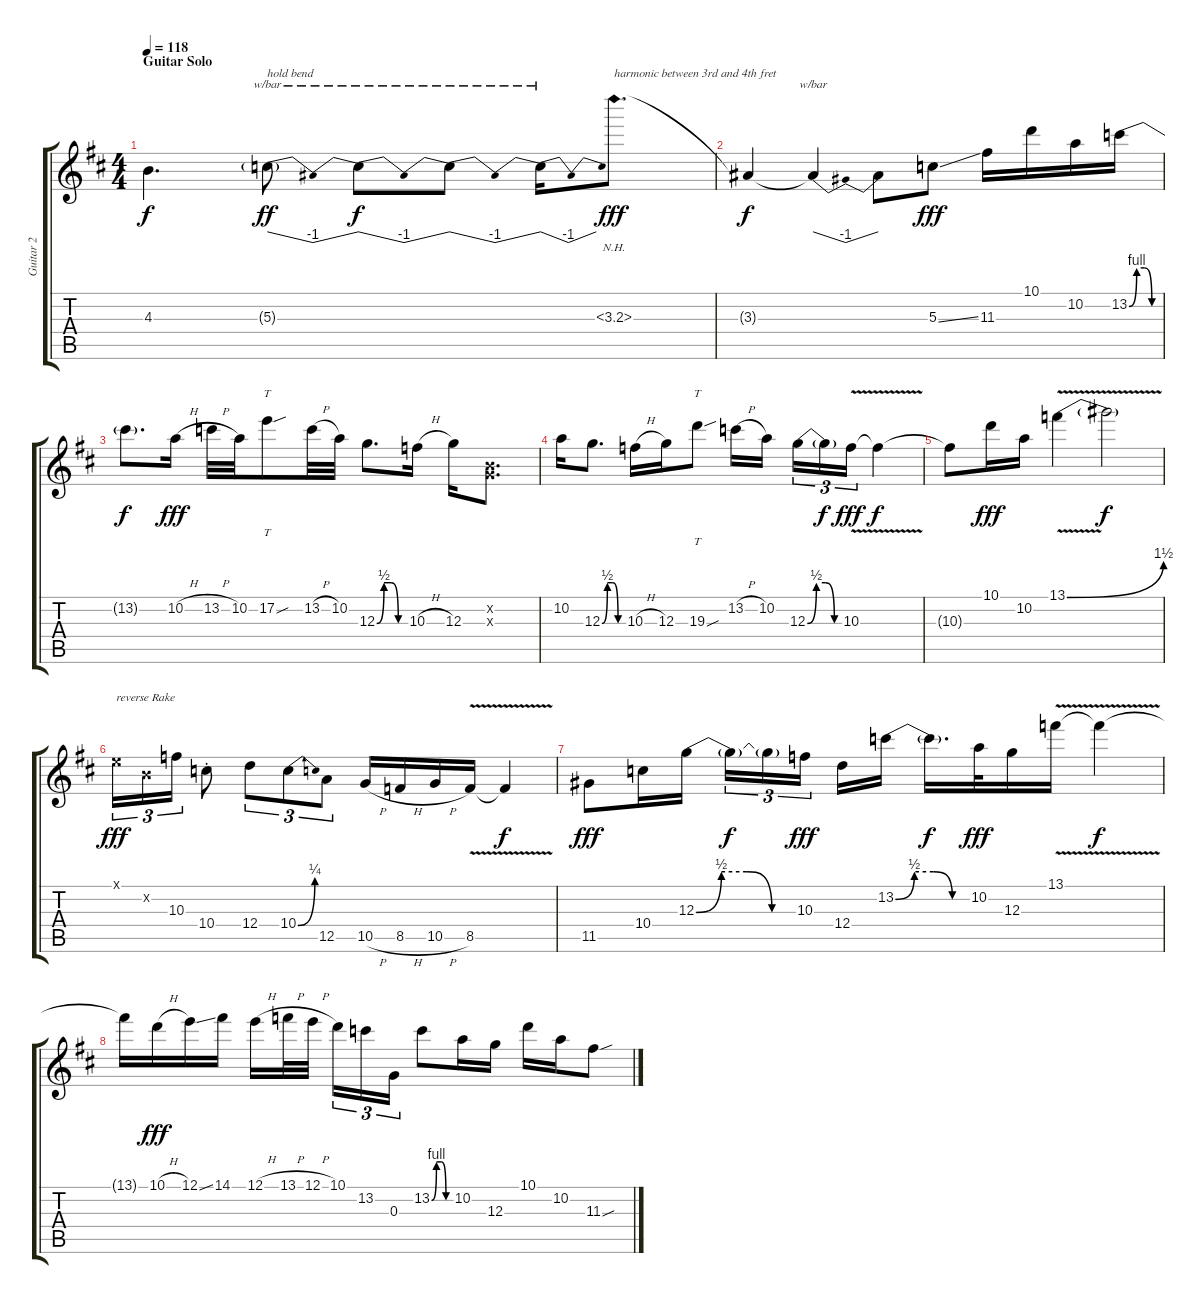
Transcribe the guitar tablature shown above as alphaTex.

\track ("Guitar 2" "Guitar 2") {instrument distortionguitar}
\staff {score tabs}
\tuning (E4 B3 G3 D3 A2 E2) {hide}
\ts (4 4)
\section ("" "Guitar Solo")
\tempo 118
\clef g2
\ks d
4.3{t}.4{d dy f} 5.3{g}.8{tbe (dip default 0 0 30 -4 60 0) txt "hold bend" dy ff} 5.3{t}.8{tbe (dip default 0 0 30 -4 60 0) dy f} 5.3{t}.8{tbe (dip default 0 0 30 -4 60 0)} 5.3{t}.16{tbe (dip default 0 0 30 -4 60 0)} 3.3{nh}.8{d txt "harmonic between 3rd and 4th fret" dy fff} |
3.3{t}.4{dy f} 3.3{t}.4{tbe (dip default 0 0 15 -4 45 -4 60 0)} 3.3{t}.8 5.3{ss}.8{dy fff} 11.3.16 10.1.16 10.2.16 13.2{be (custom 0 0 15 4 30 4 45 0 60 0)}.16 |
13.2{t}.8{d dy f} 10.2{h}.16{dy fff} 13.2{h}.32 10.2.32 17.2{sou}.8{tt} 13.2{h}.32 10.2.32 12.3{be (custom 0 0 15 2 30 2 45 0 60 0)}.8{d} 10.3{h}.16 12.3.16 (0.2{x} 0.3{x}).8{d} |
10.2.16 12.3{be (custom 0 0 15 2 30 2 45 0 60 0)}.8{d} 10.3{h}.16 12.3.16 19.3{sou}.8{tt} 13.2{h}.16 10.2.16{beam splitsecondary} 12.3{be (custom 0 0 15 2 30 2 45 0 60 0)}.16{tu (3 2)} 12.3{t}.16{tu (3 2) dy f} 10.3{v}.16{tu (3 2) dy fff} 10.3{t}.4{dy f} |
10.3{t}.8 10.1.16{dy fff} 10.2.16 13.1{be (bend 0 0 60 6) v}.4 13.1{t}.2{dy f} |
0.1{x}.16{tu (3 2) txt "reverse Rake" dy fff} 0.2{x}.16{tu (3 2)} 10.3.16{tu (3 2)} 10.4{st}.8 12.4.8{tu (3 2)} 10.4{be (bend 0 0 60 1)}.8{tu (3 2)} 12.5.8{tu (3 2)} 10.5{h}.16 8.5{h}.16 10.5{h}.16 8.5{v}.16 8.5{t}.4{dy f} |
11.5.8{dy fff} 10.4.16 12.3{be (custom 0 0 15 2 30 2 45 0 60 0)}.16 12.3{t}.16{tu (3 2) dy f} 12.3{t}.16{tu (3 2)} 10.3.16{tu (3 2) dy fff beam splitsecondary} 12.4.16 13.2{be (custom 0 0 15 2 30 2 45 0 60 0)}.16 13.2{t}.16{d dy f} 10.2.32{dy fff} 12.3.16 13.1{v}.16 13.1{t}.4{dy f} |
13.1{t}.16 10.1{h}.16{dy fff} 12.1{ss}.16 14.1.16 12.1{h}.16 13.1{h}.32 12.1{h}.32{beam splitsecondary} 10.1.16{tu (3 2)} 13.2.16{tu (3 2)} 0.3.16{tu (3 2)} 13.2{be (custom 0 0 15 4 30 4 45 0 60 0)}.8 10.2.16 12.3.16 10.1.16 10.2.16 11.3{sou}.8
